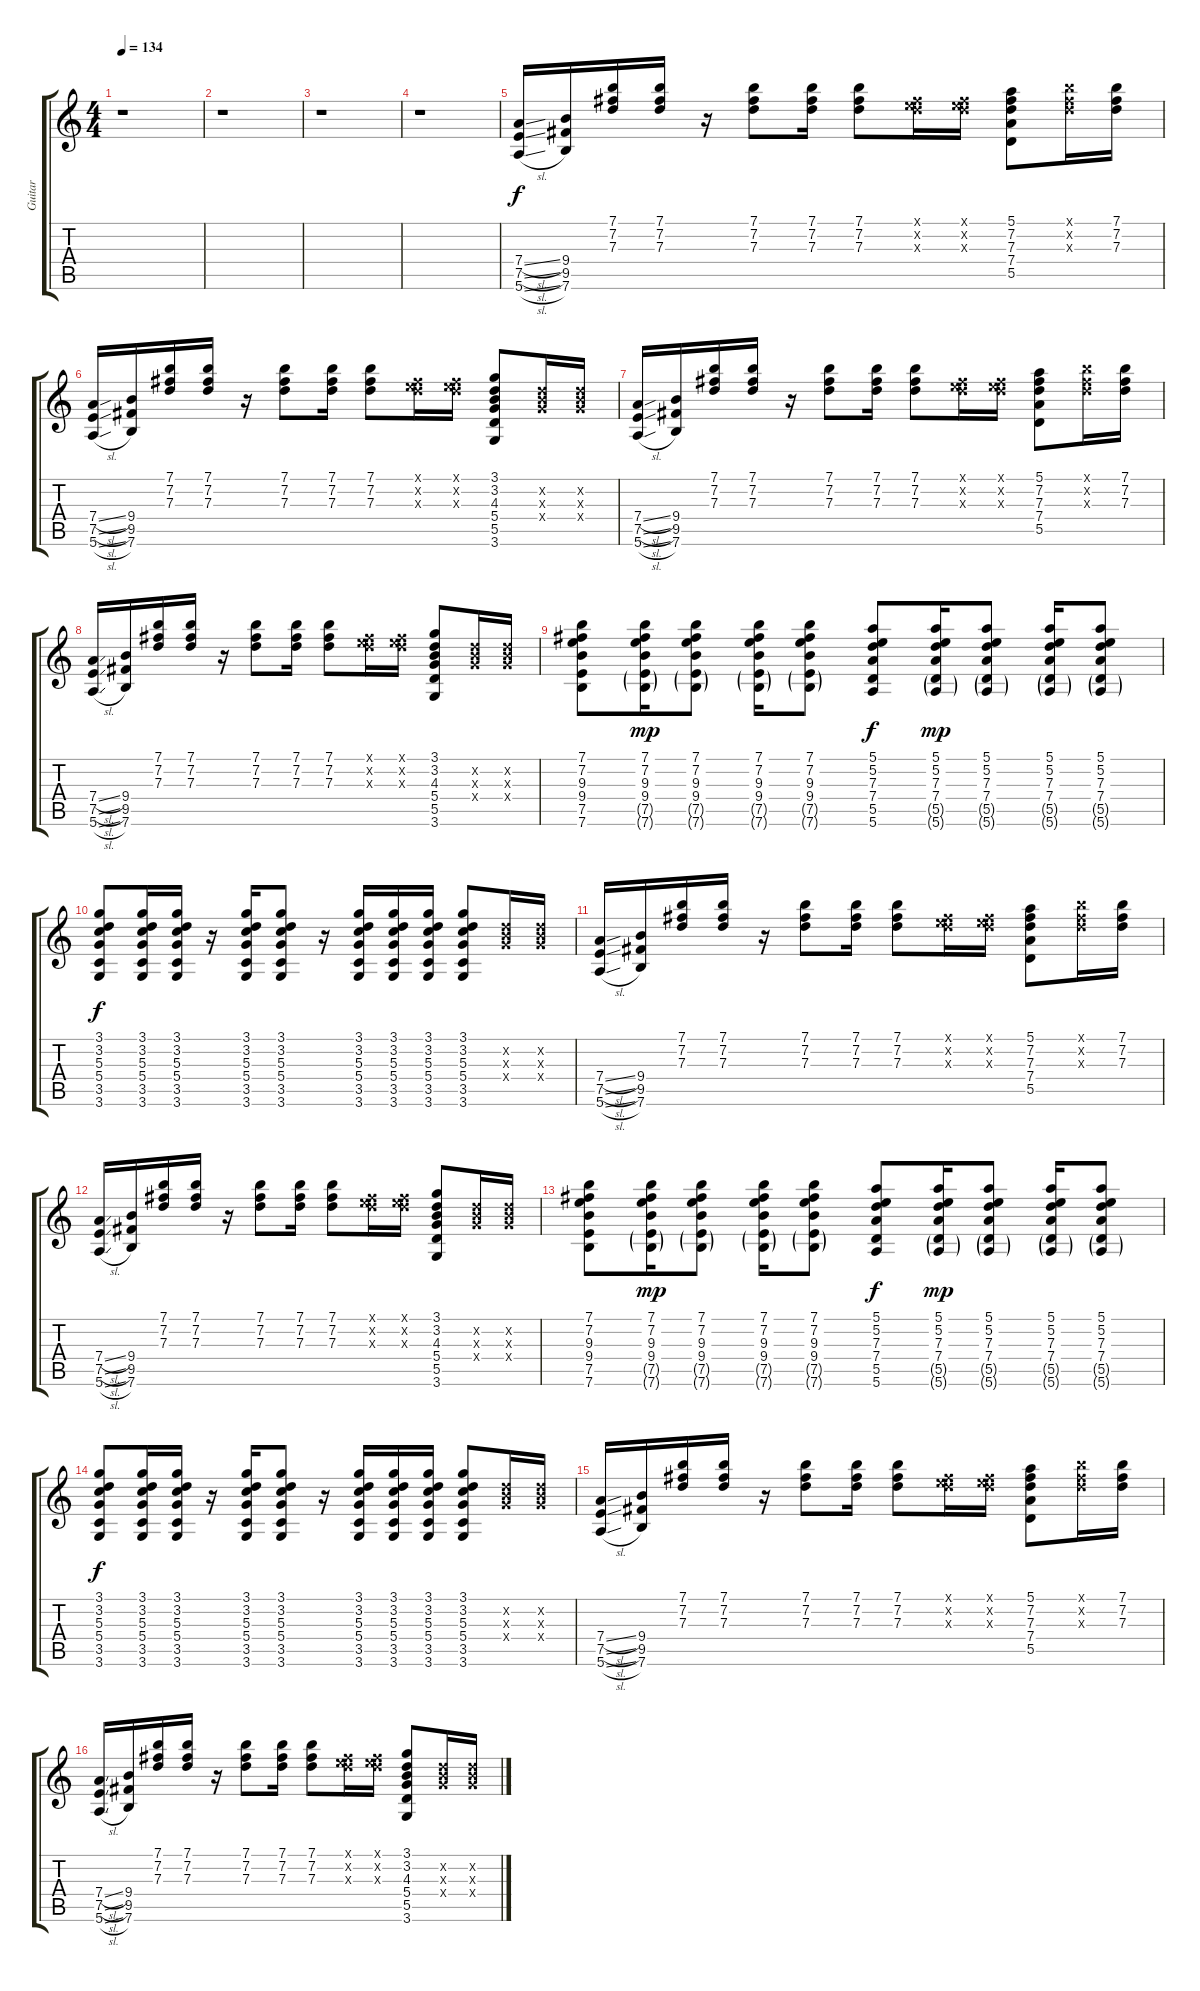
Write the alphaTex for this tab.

\track ("Guitar" "Guitar") {instrument distortionguitar}
\staff {score tabs}
\tuning (E4 B3 G3 D3 A2 E2) {hide}
\ts (4 4)
\tempo 134
\clef g2
\ks c
r.1{dy f} |
r.1 |
r.1 |
r.1 |
(7.4{sl} 7.5{sl} 5.6{sl}).16{volume 11 balance 8} (9.4 9.5 7.6).16 (7.1 7.2 7.3).16 (7.1 7.2 7.3).16 r.16 (7.1 7.2 7.3).8 (7.1 7.2 7.3).16 (7.1 7.2 7.3).8 (0.1{x} 7.2{x} 7.3{x}).16 (0.1{x} 7.2{x} 7.3{x}).16 (5.1 7.2 7.3 7.4 5.5).8 (7.1{x} 7.2{x} 7.3{x}).16 (7.1 7.2 7.3).16 |
(7.4{sl} 7.5{sl} 5.6{sl}).16 (9.4 9.5 7.6).16 (7.1 7.2 7.3).16 (7.1 7.2 7.3).16 r.16 (7.1 7.2 7.3).8 (7.1 7.2 7.3).16 (7.1 7.2 7.3).8 (0.1{x} 7.2{x} 7.3{x}).16 (0.1{x} 7.2{x} 7.3{x}).16 (3.1 3.2 4.3 5.4 5.5 3.6).8 (3.2{x} 4.3{x} 5.4{x}).16 (3.2{x} 4.3{x} 5.4{x}).16 |
(7.4{sl} 7.5{sl} 5.6{sl}).16 (9.4 9.5 7.6).16 (7.1 7.2 7.3).16 (7.1 7.2 7.3).16 r.16 (7.1 7.2 7.3).8 (7.1 7.2 7.3).16 (7.1 7.2 7.3).8 (0.1{x} 7.2{x} 7.3{x}).16 (0.1{x} 7.2{x} 7.3{x}).16 (5.1 7.2 7.3 7.4 5.5).8 (7.1{x} 7.2{x} 7.3{x}).16 (7.1 7.2 7.3).16 |
(7.4{sl} 7.5{sl} 5.6{sl}).16 (9.4 9.5 7.6).16 (7.1 7.2 7.3).16 (7.1 7.2 7.3).16 r.16 (7.1 7.2 7.3).8 (7.1 7.2 7.3).16 (7.1 7.2 7.3).8 (0.1{x} 7.2{x} 7.3{x}).16 (0.1{x} 7.2{x} 7.3{x}).16 (3.1 3.2 4.3 5.4 5.5 3.6).8 (3.2{x} 4.3{x} 5.4{x}).16 (3.2{x} 4.3{x} 5.4{x}).16 |
(7.1 7.2 9.3 9.4 7.5 7.6).8 (7.1 7.2 9.3 9.4 7.5{g} 7.6{g}).16{dy mp} (7.1 7.2 9.3 9.4 7.5{g} 7.6{g}).8 (7.1 7.2 9.3 9.4 7.5{g} 7.6{g}).16 (7.1 7.2 9.3 9.4 7.5{g} 7.6{g}).8 (5.1 5.2 7.3 7.4 5.5 5.6).8{dy f} (5.1 5.2 7.3 7.4 5.5{g} 5.6{g}).16{dy mp} (5.1 5.2 7.3 7.4 5.5{g} 5.6{g}).8 (5.1 5.2 7.3 7.4 5.5{g} 5.6{g}).16 (5.1 5.2 7.3 7.4 5.5{g} 5.6{g}).8 |
(3.1 3.2 5.3 5.4 3.5 3.6).8{dy f} (3.1 3.2 5.3 5.4 3.5 3.6).16 (3.1 3.2 5.3 5.4 3.5 3.6).16 r.16 (3.1 3.2 5.3 5.4 3.5 3.6).16 (3.1 3.2 5.3 5.4 3.5 3.6).8 r.16 (3.1 3.2 5.3 5.4 3.5 3.6).16 (3.1 3.2 5.3 5.4 3.5 3.6).16 (3.1 3.2 5.3 5.4 3.5 3.6).16 (3.1 3.2 5.3 5.4 3.5 3.6).8 (3.2{x} 4.3{x} 5.4{x}).16 (3.2{x} 4.3{x} 5.4{x}).16 |
(7.4{sl} 7.5{sl} 5.6{sl}).16 (9.4 9.5 7.6).16 (7.1 7.2 7.3).16 (7.1 7.2 7.3).16 r.16 (7.1 7.2 7.3).8 (7.1 7.2 7.3).16 (7.1 7.2 7.3).8 (0.1{x} 7.2{x} 7.3{x}).16 (0.1{x} 7.2{x} 7.3{x}).16 (5.1 7.2 7.3 7.4 5.5).8 (7.1{x} 7.2{x} 7.3{x}).16 (7.1 7.2 7.3).16 |
(7.4{sl} 7.5{sl} 5.6{sl}).16 (9.4 9.5 7.6).16 (7.1 7.2 7.3).16 (7.1 7.2 7.3).16 r.16 (7.1 7.2 7.3).8 (7.1 7.2 7.3).16 (7.1 7.2 7.3).8 (0.1{x} 7.2{x} 7.3{x}).16 (0.1{x} 7.2{x} 7.3{x}).16 (3.1 3.2 4.3 5.4 5.5 3.6).8 (3.2{x} 4.3{x} 5.4{x}).16 (3.2{x} 4.3{x} 5.4{x}).16 |
(7.1 7.2 9.3 9.4 7.5 7.6).8 (7.1 7.2 9.3 9.4 7.5{g} 7.6{g}).16{dy mp} (7.1 7.2 9.3 9.4 7.5{g} 7.6{g}).8 (7.1 7.2 9.3 9.4 7.5{g} 7.6{g}).16 (7.1 7.2 9.3 9.4 7.5{g} 7.6{g}).8 (5.1 5.2 7.3 7.4 5.5 5.6).8{dy f} (5.1 5.2 7.3 7.4 5.5{g} 5.6{g}).16{dy mp} (5.1 5.2 7.3 7.4 5.5{g} 5.6{g}).8 (5.1 5.2 7.3 7.4 5.5{g} 5.6{g}).16 (5.1 5.2 7.3 7.4 5.5{g} 5.6{g}).8 |
(3.1 3.2 5.3 5.4 3.5 3.6).8{dy f} (3.1 3.2 5.3 5.4 3.5 3.6).16 (3.1 3.2 5.3 5.4 3.5 3.6).16 r.16 (3.1 3.2 5.3 5.4 3.5 3.6).16 (3.1 3.2 5.3 5.4 3.5 3.6).8 r.16 (3.1 3.2 5.3 5.4 3.5 3.6).16 (3.1 3.2 5.3 5.4 3.5 3.6).16 (3.1 3.2 5.3 5.4 3.5 3.6).16 (3.1 3.2 5.3 5.4 3.5 3.6).8 (3.2{x} 4.3{x} 5.4{x}).16 (3.2{x} 4.3{x} 5.4{x}).16 |
(7.4{sl} 7.5{sl} 5.6{sl}).16 (9.4 9.5 7.6).16 (7.1 7.2 7.3).16 (7.1 7.2 7.3).16 r.16 (7.1 7.2 7.3).8 (7.1 7.2 7.3).16 (7.1 7.2 7.3).8 (0.1{x} 7.2{x} 7.3{x}).16 (0.1{x} 7.2{x} 7.3{x}).16 (5.1 7.2 7.3 7.4 5.5).8 (7.1{x} 7.2{x} 7.3{x}).16 (7.1 7.2 7.3).16 |
(7.4{sl} 7.5{sl} 5.6{sl}).16 (9.4 9.5 7.6).16 (7.1 7.2 7.3).16 (7.1 7.2 7.3).16 r.16 (7.1 7.2 7.3).8 (7.1 7.2 7.3).16 (7.1 7.2 7.3).8 (0.1{x} 7.2{x} 7.3{x}).16 (0.1{x} 7.2{x} 7.3{x}).16 (3.1 3.2 4.3 5.4 5.5 3.6).8 (3.2{x} 4.3{x} 5.4{x}).16 (3.2{x} 4.3{x} 5.4{x}).16
